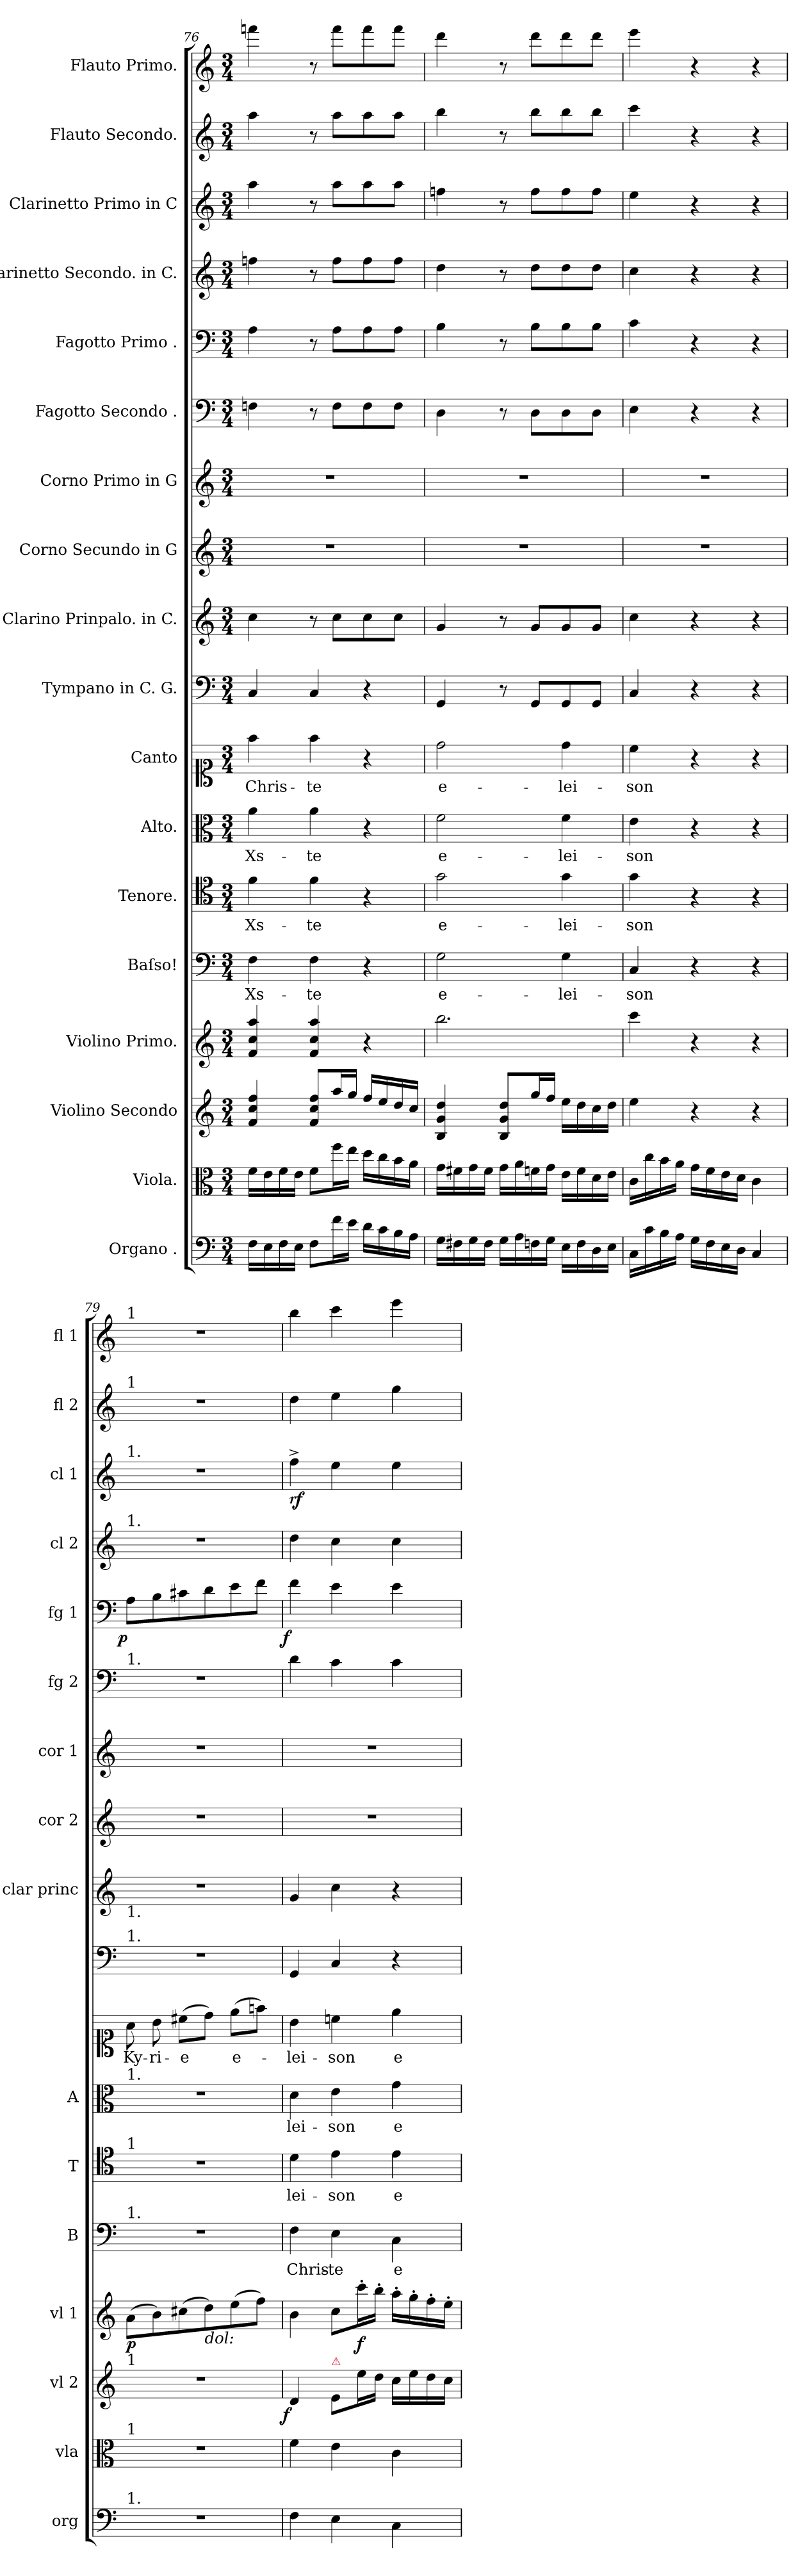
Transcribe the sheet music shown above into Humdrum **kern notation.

**kern	**kern	**kern	**dynam	**kern	**dynam	**kern	**text	**kern	**text	**kern	**text	**kern	**text	**kern	**kern	**kern	**kern	**kern	**kern	**dynam	**kern	**kern	**dynam	**kern	**kern
*part18	*part17	*part16	*part16	*part15	*part15	*part14	*part14	*part13	*part13	*part12	*part12	*part11	*part11	*part10	*part9	*part8	*part7	*part6	*part5	*part5	*part4	*part3	*part3	*part2	*part1
*staff18	*staff17	*staff16	*staff16	*staff15	*staff15	*staff14	*staff14	*staff13	*staff13	*staff12	*staff12	*staff11	*staff11	*staff10	*staff9	*staff8	*staff7	*staff6	*staff5	*staff5	*staff4	*staff3	*staff3	*staff2	*staff1
*I"Organo .	*I"Viola.	*I"Violino Secondo	*	*I"Violino Primo.	*	*I"Baſso!	*	*I"Tenore.	*	*I"Alto.	*	*I"Canto	*	*I"Tympano in C. G.	*I"Clarino Prinpalo. in C.	*I"Corno Secundo in G	*I"Corno Primo in G	*I"Fagotto Secondo .	*I"Fagotto Primo .	*	*I"Clarinetto Secondo. in C.	*I"Clarinetto Primo in C	*	*I"Flauto Secondo.	*I"Flauto Primo.
*I'org	*I'vla	*I'vl 2	*	*I'vl 1	*	*I'B	*	*I'T	*	*I'A	*	*	*	*	*I'clar princ	*I'cor 2	*I'cor 1	*I'fg 2	*I'fg 1	*	*I'cl 2	*I'cl 1	*	*I'fl 2	*I'fl 1
*clefF4	*clefC3	*clefG2	*	*clefG2	*	*clefF4	*	*clefC4	*	*clefC3	*	*clefC1	*	*clefF4	*clefG2	*clefG2	*clefG2	*clefF4	*clefF4	*	*clefG2	*clefG2	*	*clefG2	*clefG2
*	*	*	*	*	*	*	*	*	*	*	*	*	*	*	*	*ITrd3c5	*ITrd3c5	*	*	*	*	*	*	*	*
*k[]	*k[]	*k[]	*	*k[]	*	*k[]	*	*k[]	*	*k[]	*	*k[]	*	*k[]	*k[]	*k[f#]	*k[f#]	*k[]	*k[]	*	*k[]	*k[]	*	*k[]	*k[]
*C:	*C:	*C:	*	*C:	*	*C:	*	*C:	*	*C:	*	*C:	*	*	*C:	*	*	*C:	*C:	*	*C:	*C:	*	*C:	*C:
*M3/4	*M3/4	*M3/4	*	*M3/4	*	*M3/4	*	*M3/4	*	*M3/4	*	*M3/4	*	*M3/4	*M3/4	*M3/4	*M3/4	*M3/4	*M3/4	*	*M3/4	*M3/4	*	*M3/4	*M3/4
=76	=76	=76	=76	=76	=76	=76	=76	=76	=76	=76	=76	=76	=76	=76	=76	=76	=76	=76	=76	=76	=76	=76	=76	=76	=76
!	!	!	!	!	!	!	!LO:LY:i	!	!LO:LY:i	!	!LO:LY:i	!	!LO:LY:i	!	!	!	!	!	!	!	!	!	!	!	!
16F\LL	16f\LL	4f/ 4cc/ 4ff/	.	4f/ 4cc/ 4aa/	.	4F\	Xs-	4f\	Xs-	4a\	Xs-	4ff\	Chris-	4C/	4cc\	2.r	2.r	4Fn\	4A\	.	4ffn\	4aa\	.	4aa\	4fffn\
16E\	16e\	.	.	.	.	.	.	.	.	.	.	.	.	.	.	.	.	.	.	.	.	.	.	.	.
16F\	16f\	.	.	.	.	.	.	.	.	.	.	.	.	.	.	.	.	.	.	.	.	.	.	.	.
16E\JJ	16e\JJ	.	.	.	.	.	.	.	.	.	.	.	.	.	.	.	.	.	.	.	.	.	.	.	.
!	!	!	!	!	!	!	!LO:LY:i	!	!LO:LY:i	!	!LO:LY:i	!	!LO:LY:i	!	!	!	!	!	!	!	!	!	!	!	!
8F\L	8f\L	8f/ 8cc/ 8ff/L	.	4f/ 4cc/ 4aa/	.	4F\	-te	4f\	-te	4a\	-te	4ff\	-te	4C/	8r	.	.	8r	8r	.	8r	8r	.	8r	8r
16f\L	16ff\L	16aa/L	.	.	.	.	.	.	.	.	.	.	.	.	8cc\L	.	.	8F\L	8A\L	.	8ff\L	8aa\L	.	8aa\L	8fff\L
16e\JJ	16ee\JJ	16gg/JJ	.	.	.	.	.	.	.	.	.	.	.	.	.	.	.	.	.	.	.	.	.	.	.
16d\LL	16dd\LL	16ff/LL	.	4r	.	4r	.	4r	.	4r	.	4r	.	4r	8cc\	.	.	8F\	8A\	.	8ff\	8aa\	.	8aa\	8fff\
16c\	16cc\	16ee/	.	.	.	.	.	.	.	.	.	.	.	.	.	.	.	.	.	.	.	.	.	.	.
16B\	16b\	16dd/	.	.	.	.	.	.	.	.	.	.	.	.	8cc\J	.	.	8F\J	8A\J	.	8ff\J	8aa\J	.	8aa\J	8fff\J
16A\JJ	16a\JJ	16cc/JJ	.	.	.	.	.	.	.	.	.	.	.	.	.	.	.	.	.	.	.	.	.	.	.
=77	=77	=77	=77	=77	=77	=77	=77	=77	=77	=77	=77	=77	=77	=77	=77	=77	=77	=77	=77	=77	=77	=77	=77	=77	=77
16G\LL	16g\LL	4B/ 4g/ 4dd/	.	2.bb\	.	2G\	e-	2g\	e-	2f\	e-	2dd\	e-	4GG/	4g/	2.r	2.r	4D\	4B\	.	4dd\	4ffn\	.	4bb\	4ddd\
16F#X\	16f#X\	.	.	.	.	.	.	.	.	.	.	.	.	.	.	.	.	.	.	.	.	.	.	.	.
16G\	16g\	.	.	.	.	.	.	.	.	.	.	.	.	.	.	.	.	.	.	.	.	.	.	.	.
16F#\JJ	16f#\JJ	.	.	.	.	.	.	.	.	.	.	.	.	.	.	.	.	.	.	.	.	.	.	.	.
16G\LL	16g\LL	8B/ 8g/ 8dd/L	.	.	.	.	.	.	.	.	.	.	.	8r	8r	.	.	8r	8r	.	8r	8r	.	8r	8r
16A\	16a\	.	.	.	.	.	.	.	.	.	.	.	.	.	.	.	.	.	.	.	.	.	.	.	.
16Fn\	16fn\	16gg/L	.	.	.	.	.	.	.	.	.	.	.	8GG/L	8g/L	.	.	8D\L	8B\L	.	8dd\L	8ff\L	.	8bb\L	8ddd\L
16G\JJ	16g\JJ	16ff/JJ	.	.	.	.	.	.	.	.	.	.	.	.	.	.	.	.	.	.	.	.	.	.	.
16E\LL	16e\LL	16ee\LL	.	.	.	4G\	-lei-	4g\	-lei-	4f\	-lei-	4dd\	-lei-	8GG/	8g/	.	.	8D\	8B\	.	8dd\	8ff\	.	8bb\	8ddd\
16F\	16f\	16dd\	.	.	.	.	.	.	.	.	.	.	.	.	.	.	.	.	.	.	.	.	.	.	.
16D\	16d\	16cc\	.	.	.	.	.	.	.	.	.	.	.	8GG/J	8g/J	.	.	8D\J	8B\J	.	8dd\J	8ff\J	.	8bb\J	8ddd\J
16E\JJ	16e\JJ	16dd\JJ	.	.	.	.	.	.	.	.	.	.	.	.	.	.	.	.	.	.	.	.	.	.	.
=78	=78	=78	=78	=78	=78	=78	=78	=78	=78	=78	=78	=78	=78	=78	=78	=78	=78	=78	=78	=78	=78	=78	=78	=78	=78
16C\LL	16c\LL	4ee\	.	4ccc\	.	4C/	-son	4g\	-son	4e\	-son	4cc\	-son	4C/	4cc\	2.r	2.r	4E\	4c\	.	4cc\	4ee\	.	4ccc\	4eee\
16c\	16cc\	.	.	.	.	.	.	.	.	.	.	.	.	.	.	.	.	.	.	.	.	.	.	.	.
16B\	16b\	.	.	.	.	.	.	.	.	.	.	.	.	.	.	.	.	.	.	.	.	.	.	.	.
16A\JJ	16a\JJ	.	.	.	.	.	.	.	.	.	.	.	.	.	.	.	.	.	.	.	.	.	.	.	.
16G\LL	16g\LL	4r	.	4r	.	4r	.	4r	.	4r	.	4r	.	4r	4r	.	.	4r	4r	.	4r	4r	.	4r	4r
16F\	16f\	.	.	.	.	.	.	.	.	.	.	.	.	.	.	.	.	.	.	.	.	.	.	.	.
16E\	16e\	.	.	.	.	.	.	.	.	.	.	.	.	.	.	.	.	.	.	.	.	.	.	.	.
16D\JJ	16d\JJ	.	.	.	.	.	.	.	.	.	.	.	.	.	.	.	.	.	.	.	.	.	.	.	.
4C/	4c\	4r	.	4r	.	4r	.	4r	.	4r	.	4r	.	4r	4r	.	.	4r	4r	.	4r	4r	.	4r	4r
=79	=79	=79	=79	=79	=79	=79	=79	=79	=79	=79	=79	=79	=79	=79	=79	=79	=79	=79	=79	=79	=79	=79	=79	=79	=79
!	!	!	!	!	!	!	!	!	!	!	!	!	!	!	!	!	!	!	!	!	!	!	!	!	!LO:TX:a:t=1
!	!	!	!	!	!	!	!	!	!	!	!	!	!	!	!	!	!	!	!	!	!	!	!	!LO:TX:a:t=1	!
!	!	!	!	!	!	!	!	!	!	!	!	!	!	!	!	!	!	!	!	!	!	!LO:TX:a:t=1.	!	!	!
!	!	!	!	!	!	!	!	!	!	!	!	!	!	!	!	!	!	!	!	!	!LO:TX:a:t=1.	!	!	!	!
!	!	!	!	!	!	!	!	!	!	!	!	!	!	!	!	!	!	!LO:TX:a:t=1.	!	!	!	!	!	!	!
!	!	!	!	!	!	!	!	!	!	!	!	!	!	!	!LO:TX:b:t=1.	!	!	!	!	!	!	!	!	!	!
!	!	!	!	!	!	!	!	!	!	!	!	!	!	!LO:TX:a:t=1.	!	!	!	!	!	!	!	!	!	!	!
!	!	!	!	!	!	!	!	!	!	!LO:TX:a:t=1.	!	!	!	!	!	!	!	!	!	!	!	!	!	!	!
!	!	!	!	!	!	!	!	!LO:TX:a:t=1	!	!	!	!	!	!	!	!	!	!	!	!	!	!	!	!	!
!	!	!	!	!	!	!LO:TX:a:t=1.	!	!	!	!	!	!	!	!	!	!	!	!	!	!	!	!	!	!	!
!	!	!LO:TX:a:t=1	!	!	!	!	!	!	!	!	!	!	!	!	!	!	!	!	!	!	!	!	!	!	!
!	!LO:TX:a:t=1	!	!	!	!	!	!	!	!	!	!	!	!	!	!	!	!	!	!	!	!	!	!	!	!
!LO:TX:a:t=1.	!	!	!	!	!	!	!	!	!	!	!	!	!	!	!	!	!	!	!	!	!	!	!	!	!
!	!	!	!	!	!LO:DY:b	!	!	!	!	!	!	!	!	!	!	!	!	!	!	!LO:DY:rj	!	!	!	!	!
2.r	2.r	2.r	.	(8a\L	p	2.r	.	2.r	.	2.r	.	8a\	Ky-	2.r	2.r	2.r	2.r	2.r	8A\L	p	2.r	2.r	.	2.r	2.r
.	.	.	.	8b\)	.	.	.	.	.	.	.	8b\	-ri-	.	.	.	.	.	8B\	.	.	.	.	.	.
.	.	.	.	(8cc#X\	.	.	.	.	.	.	.	(8cc#X\L	-e	.	.	.	.	.	8c#X\	.	.	.	.	.	.
!	!	!	!	!LO:TX:b:i:t=dol&colon;	!	!	!	!	!	!	!	!	!	!	!	!	!	!	!	!	!	!	!	!	!
.	.	.	.	8dd\)	.	.	.	.	.	.	.	8dd\J)	.	.	.	.	.	.	8d\	.	.	.	.	.	.
.	.	.	.	(8ee\	.	.	.	.	.	.	.	(8ee\L	e-	.	.	.	.	.	8e\	.	.	.	.	.	.
.	.	.	.	8ff\J)	.	.	.	.	.	.	.	8ffn\J)	.	.	.	.	.	.	8f\J	.	.	.	.	.	.
=80	=80	=80	=80	=80	=80	=80	=80	=80	=80	=80	=80	=80	=80	=80	=80	=80	=80	=80	=80	=80	=80	=80	=80	=80	=80
!	!	!	!LO:DY:rj	!	!	!	!	!	!	!	!	!	!	!	!	!	!	!	!	!LO:DY:rj	!	!	!	!	!
4F\	4f\	4d/	f	4b\	.	4F\	Chris-	4d\	lei-	4d\	lei-	4b\	-lei-	4GG/	4g/	2.r	2.r	4d\	4f\	f	4dd\	4ff^\	rf	4dd\	4bb\
!	!	!LO:TX:a:color=crimson:t=⚠	!	!	!	!	!	!	!	!	!	!	!	!	!	!	!	!	!	!	!	!	!	!	!
4E\	4e\	8e/L	.	8cc\L	.	4E\	-te	4e\	-son	4e\	-son	4ccn\	-son	4C/	4cc\	.	.	4c\	4e\	.	4cc\	4ee\	.	4ee\	4ccc\
!	!	!	!	!	!LO:DY:b	!	!	!	!	!	!	!	!	!	!	!	!	!	!	!	!	!	!	!	!
.	.	16ee\L	.	16ccc'\L	f	.	.	.	.	.	.	.	.	.	.	.	.	.	.	.	.	.	.	.	.
.	.	16dd\JJ	.	16bb'\JJ	.	.	.	.	.	.	.	.	.	.	.	.	.	.	.	.	.	.	.	.	.
4C\	4c\	16cc\LL	.	16aa'\LL	.	4C\	e-	4e\	e-	4g\	e-	4ee\	e-	4r	4r	.	.	4c\	4e\	.	4cc\	4ee\	.	4gg\	4eee\
.	.	16ee\	.	16gg'\	.	.	.	.	.	.	.	.	.	.	.	.	.	.	.	.	.	.	.	.	.
.	.	16dd\	.	16ff'\	.	.	.	.	.	.	.	.	.	.	.	.	.	.	.	.	.	.	.	.	.
.	.	16cc\JJ	.	16ee'\JJ	.	.	.	.	.	.	.	.	.	.	.	.	.	.	.	.	.	.	.	.	.
=	=	=	=	=	=	=	=	=	=	=	=	=	=	=	=	=	=	=	=	=	=	=	=	=	=
*-	*-	*-	*-	*-	*-	*-	*-	*-	*-	*-	*-	*-	*-	*-	*-	*-	*-	*-	*-	*-	*-	*-	*-	*-	*-
